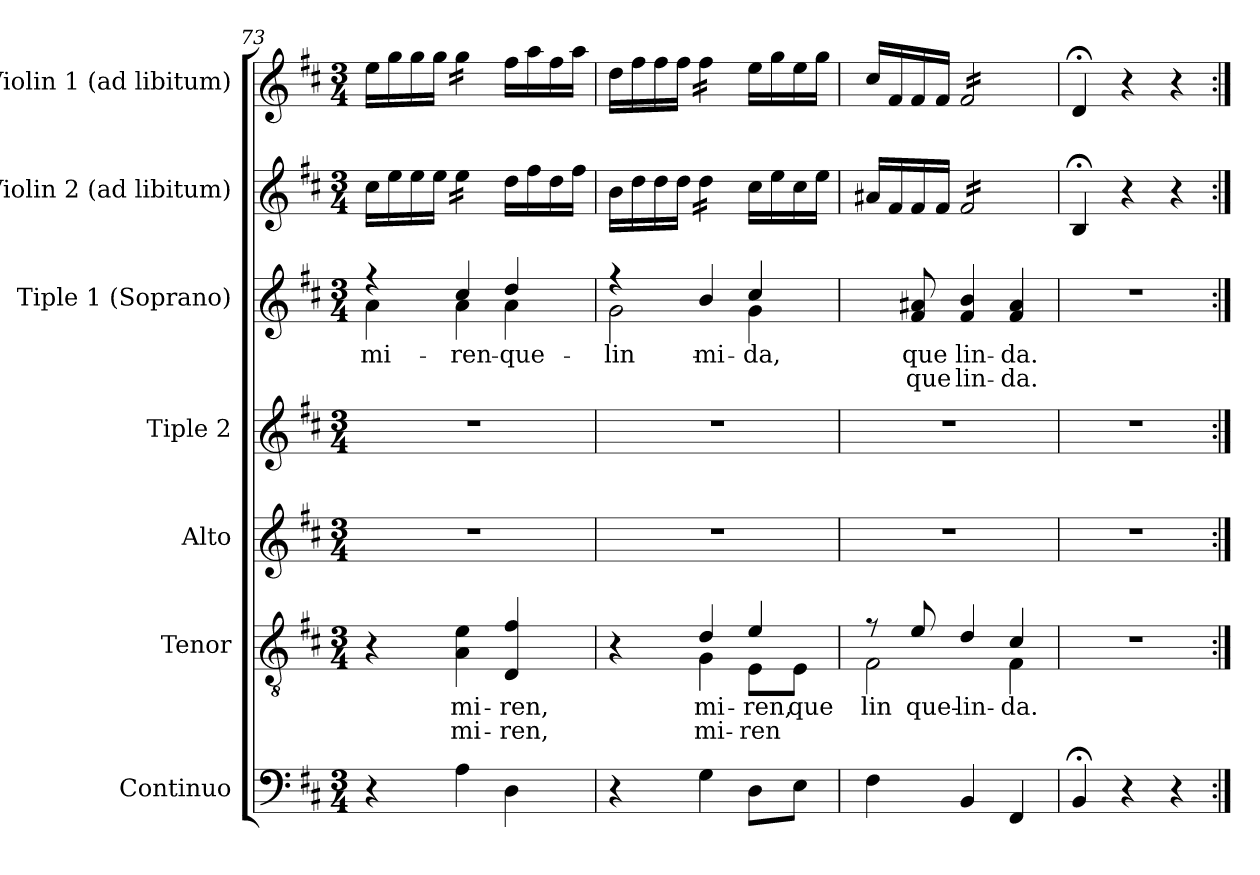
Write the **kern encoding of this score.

**kern	**kern	**text	**text	**kern	**kern	**kern	**text	**text	**kern	**kern
*part7	*part6	*part6	*part6	*part5	*part4	*part3	*part3	*part3	*part2	*part1
*staff7	*staff6	*staff6	*staff6	*staff5	*staff4	*staff3	*staff3	*staff3	*staff2	*staff1
*I"Continuo	*I"Tenor	*	*	*I"Alto	*I"Tiple 2	*I"Tiple 1 (Soprano)	*	*	*I"Violin 2 (ad libitum)	*I"Violin 1 (ad libitum)
*I'Cont.	*I'T.	*	*	*I'A.	*	*I'S.	*	*	*I'Vln. 2	*I'Vln. 1
!!LO:LB:g=z
*clefF4	*clefGv2	*	*	*clefG2	*clefG2	*clefG2	*	*	*clefG2	*clefG2
*	*ITrd7c12	*	*	*	*	*	*	*	*	*
*k[f#c#]	*k[f#c#]	*	*	*k[f#c#]	*k[f#c#]	*k[f#c#]	*	*	*k[f#c#]	*k[f#c#]
*D:	*D:	*	*	*D:	*D:	*D:	*	*	*D:	*D:
*M3/4	*M3/4	*	*	*M3/4	*M3/4	*M3/4	*	*	*M3/4	*M3/4
=73	=73	=73	=73	=73	=73	=73	=73	=73	=73	=73
!	!	!	!	!LO:N:vis=1	!LO:N:vis=1	!	!	!	!	!
*	*	*	*	*	*	*^	*	*	*	*
!	!	!	!	!	!	!	!	!LO:LY:b:color=#000000	!	!	!
4r	4r	.	.	2.r	2.r	4r	4ai\	mi-	.	16cc#i\LL	16eei\LL
.	.	.	.	.	.	.	.	.	.	16eei\	16ggi\
.	.	.	.	.	.	.	.	.	.	16eei\	16ggi\
.	.	.	.	.	.	.	.	.	.	16eei\JJ	16ggi\JJ
!	!	!LO:LY:a:color=#000000	!LO:LY:b:color=#000000	!	!	!	!	!	!	!	!
!	!	!	!	!	!	!	!	!LO:LY:a:color=#000000	!	!	!
!	!	!	!	!	!	!	!	!LO:LY:b:color=#000000	!	!	!
*	*	*	*	*	*	*	*	*	*	*tremolo	*
*	*	*	*	*	*	*	*	*	*	*	*tremolo
4Ai\	4AAi\ 4Ei	mi-	mi-	.	.	4cc#i/	4ai\	-ren	.	16eei\LL	16ggi\LL
.	.	.	.	.	.	.	.	.	.	16eei\	16ggi\
.	.	.	.	.	.	.	.	.	.	16eei\	16ggi\
.	.	.	.	.	.	.	.	.	.	16eei\JJ	16ggi\JJ
*	*	*	*	*	*	*	*	*	*	*	*Xtremolo
*	*	*	*	*	*	*	*	*	*	*Xtremolo	*
!	!	!LO:LY:a:color=#000000	!LO:LY:b:color=#000000	!	!	!	!	!	!	!	!
!	!	!	!	!	!	!	!	!LO:LY:a:color=#000000	!	!	!
!	!	!	!	!	!	!	!	!LO:LY:b:color=#000000	!	!	!
4Di\	4DDi/ 4F#i	-ren,	-ren,	.	.	4ddi/	4ai\	que	.	16ddi\LL	16ff#i\LL
.	.	.	.	.	.	.	.	.	.	16ff#i\	16aai\
.	.	.	.	.	.	.	.	.	.	16ddi\	16ff#i\
.	.	.	.	.	.	.	.	.	.	16ff#i\JJ	16aai\JJ
=74	=74	=74	=74	=74	=74	=74	=74	=74	=74	=74	=74
*	*^	*	*	*	*	*	*	*	*	*	*
!	!	!	!	!	!LO:N:vis=1	!LO:N:vis=1	!	!	!	!	!	!
!	!	!	!	!	!	!	!	!	!LO:LY:b:color=#000000	!	!	!
4r	4r	4ryy	.	.	2.r	2.r	4r	2gi\	lin-	.	16bi\LL	16ddi\LL
.	.	.	.	.	.	.	.	.	.	.	16ddi\	16ff#i\
.	.	.	.	.	.	.	.	.	.	.	16ddi\	16ff#i\
.	.	.	.	.	.	.	.	.	.	.	16ddi\JJ	16ff#i\JJ
!	!	!	!LO:LY:a:color=#000000	!LO:LY:b:color=#000000	!	!	!	!	!	!	!	!
!	!	!	!	!	!	!	!	!	!LO:LY:a:color=#000000	!	!	!
*	*	*	*	*	*	*	*	*	*	*	*tremolo	*
*	*	*	*	*	*	*	*	*	*	*	*	*tremolo
4Gi\	4Di/	4GGi\	mi-	mi-	.	.	4bi/	.	mi-	.	16ddi\LL	16ff#i\LL
.	.	.	.	.	.	.	.	.	.	.	16ddi\	16ff#i\
.	.	.	.	.	.	.	.	.	.	.	16ddi\	16ff#i\
.	.	.	.	.	.	.	.	.	.	.	16ddi\JJ	16ff#i\JJ
*	*	*	*	*	*	*	*	*	*	*	*	*Xtremolo
*	*	*	*	*	*	*	*	*	*	*	*Xtremolo	*
!	!	!	!LO:LY:a:color=#000000	!LO:LY:b:color=#000000	!	!	!	!	!	!	!	!
!	!	!	!	!	!	!	!	!	!LO:LY:a:color=#000000	!	!	!
!	!	!	!	!	!	!	!	!	!LO:LY:b:color=#000000	!	!	!
8Di\L	4Ei/	8EEi\L	-ren,	-ren	.	.	4cc#i/	4gi\	-da,	.	16cc#i\LL	16eei\LL
.	.	.	.	.	.	.	.	.	.	.	16eei\	16ggi\
!	!	!	!LO:LY:b:color=#000000	!	!	!	!	!	!	!	!	!
8Ei\J	.	8EEi\J	que	.	.	.	.	.	.	.	16cc#i\	16eei\
.	.	.	.	.	.	.	.	.	.	.	16eei\JJ	16ggi\JJ
*	*	*	*	*	*	*	*v	*v	*	*	*	*
=75	=75	=75	=75	=75	=75	=75	=75	=75	=75	=75	=75
!	!	!	!LO:LY:b:color=#000000	!	!LO:N:vis=1	!LO:N:vis=1	!	!	!	!	!
4F#i\	8r	2FF#i\	lin-	.	2.r	2.r	8ryy	.	.	16a#Xi/LL	16cc#i/LL
.	.	.	.	.	.	.	.	.	.	16f#i/	16f#i/
!	!	!	!LO:LY:a:color=#000000	!	!	!	!	!	!	!	!
!	!	!	!	!	!	!	!	!LO:LY:a:color=#000000	!LO:LY:b:color=#000000	!	!
.	8Ei/	.	que	.	.	.	8f#i/ 8a#Xi	que	que	16f#i/	16f#i/
.	.	.	.	.	.	.	.	.	.	16f#i/JJ	16f#i/JJ
!	!	!	!LO:LY:a:color=#000000	!	!	!	!	!	!	!	!
!	!	!	!	!	!	!	!	!LO:LY:a:color=#000000	!LO:LY:b:color=#000000	!	!
*	*	*	*	*	*	*	*	*	*	*tremolo	*
*	*	*	*	*	*	*	*	*	*	*	*tremolo
4BBi/	4Di/	.	lin-	.	.	.	4f#i/ 4bi	lin-	lin-	16f#i/LL	16f#i/LL
.	.	.	.	.	.	.	.	.	.	16f#i/	16f#i/
.	.	.	.	.	.	.	.	.	.	16f#i/	16f#i/
.	.	.	.	.	.	.	.	.	.	16f#i/	16f#i/
!	!	!	!LO:LY:a:color=#000000	!	!	!	!	!	!	!	!
!	!	!	!LO:LY:b:color=#000000	!	!	!	!	!	!	!	!
!	!	!	!	!	!	!	!	!LO:LY:a:color=#000000	!LO:LY:b:color=#000000	!	!
4FF#i/	4C#i/	4FF#i\	-da.	.	.	.	4f#i/ 4a#i	-da.	-da.	16f#i/	16f#i/
.	.	.	.	.	.	.	.	.	.	16f#i/	16f#i/
.	.	.	.	.	.	.	.	.	.	16f#i/	16f#i/
.	.	.	.	.	.	.	.	.	.	16f#i/JJ	16f#i/JJ
*	*	*	*	*	*	*	*	*	*	*	*Xtremolo
*	*	*	*	*	*	*	*	*	*	*Xtremolo	*
=76	=76	=76	=76	=76	=76	=76	=76	=76	=76	=76	=76
!	!LO:N:vis=1	!	!	!	!LO:N:vis=1	!LO:N:vis=1	!LO:N:vis=1	!	!	!	!
*	*v	*v	*	*	*	*	*	*	*	*	*
4BB;i/	2.r	.	.	2.r	2.r	2.r	.	.	4B;i/	4d;i/
4r	.	.	.	.	.	.	.	.	4r	4r
4r	.	.	.	.	.	.	.	.	4r	4r
=:|!	=:|!	=:|!	=:|!	=:|!	=:|!	=:|!	=:|!	=:|!	=:|!	=:|!
*-	*-	*-	*-	*-	*-	*-	*-	*-	*-	*-
